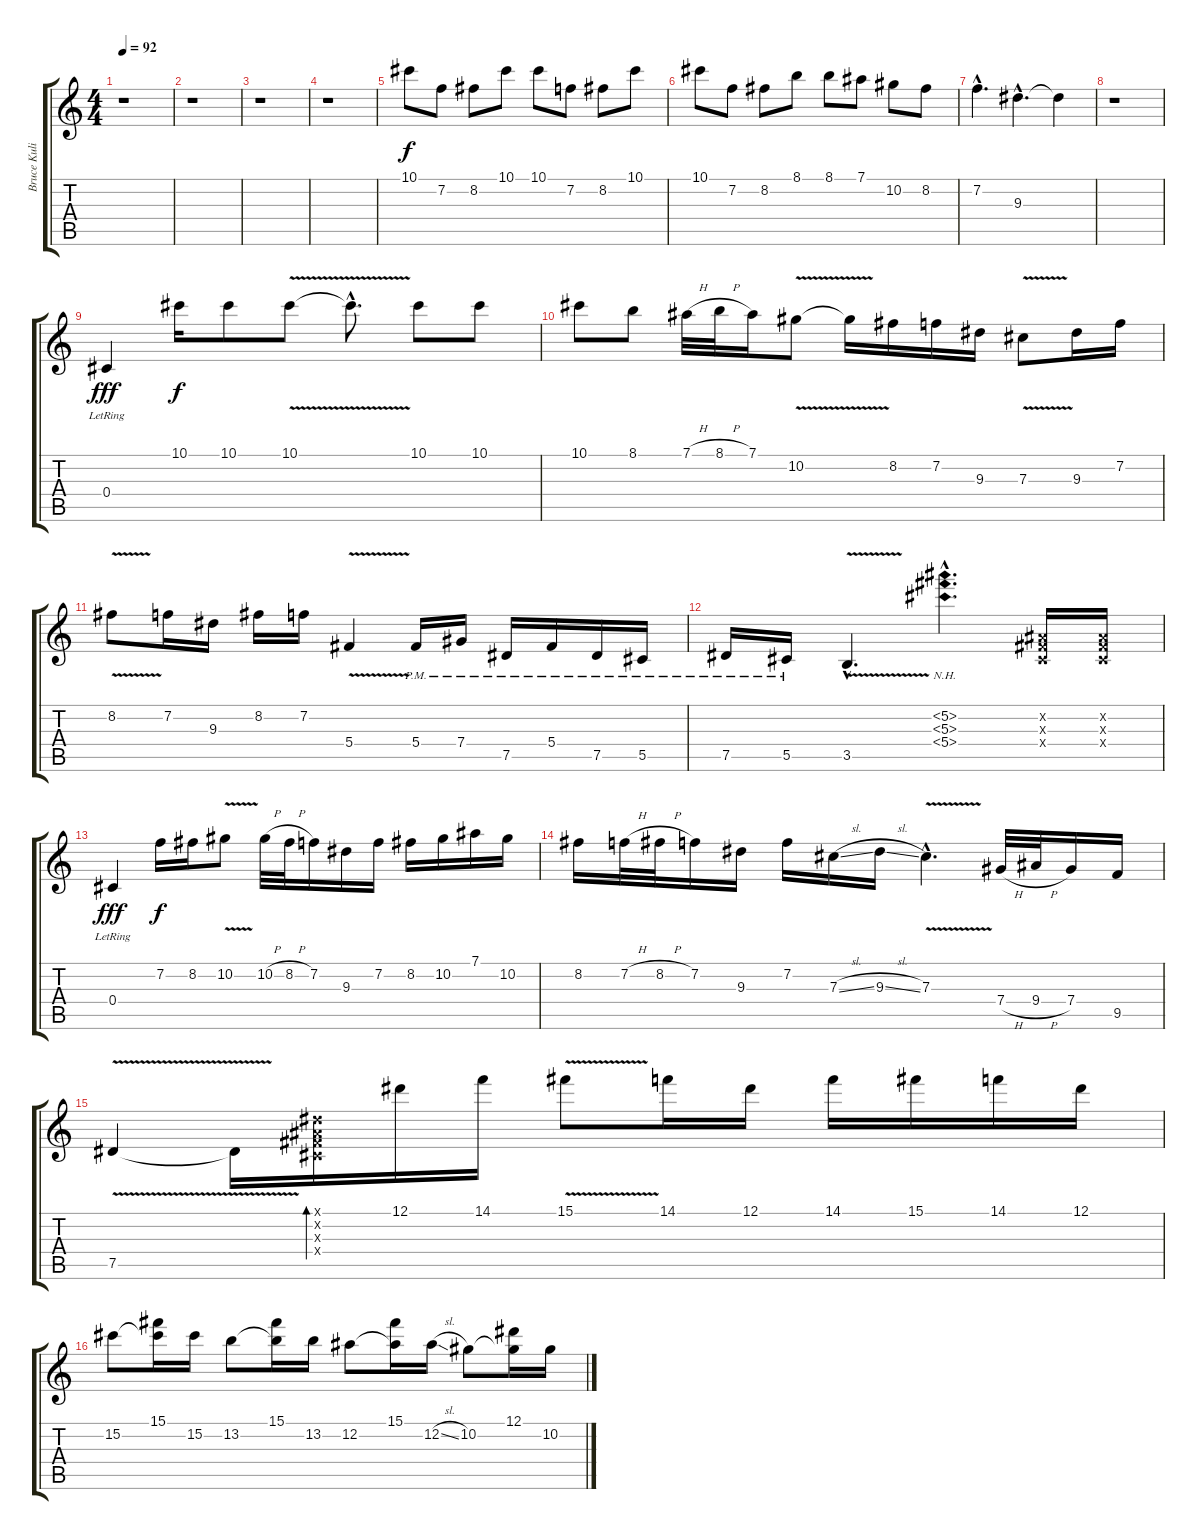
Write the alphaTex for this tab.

\track ("Bruce Kulick Solo" "Bruce Kuli") {instrument overdrivenguitar}
\staff {score tabs}
\tuning (Eb4 Bb3 Gb3 Db3 Ab2 Eb2) {hide}
\ts (4 4)
\tempo 92
\clef g2
\ks c
r.1{dy f} |
r.1 |
r.1 |
r.1 |
10.1.8 7.2.8 8.2.8 10.1.8 10.1.8 7.2.8 8.2.8 10.1.8 |
10.1.8 7.2.8 8.2.8 8.1.8 8.1.8 7.1.8 10.2.8 8.2.8 |
7.2{hac}.4{d} 9.3{hac}.4{d} 9.3{t}.4 |
r.1 |
0.4{lr}.4{dy fff instrument acousticguitarsteel} 10.1.16{dy f} 10.1.8 10.1{v}.8 10.1{hac t}.8{d} 10.1.8 10.1.8 |
10.1.8 8.1.8 7.1{h}.32 8.1{h}.32 7.1.16 10.2{v}.8 10.2{t}.16 8.2.16 7.2.16 9.3.16 7.3{v}.8 9.3.16 7.2.16 |
8.2{v}.8 7.2.16 9.3.16 8.2.16 7.2.16 5.4{v}.4 5.4{pm}.16 7.4{pm}.16 7.5{pm}.16 5.4{pm}.16 7.5{pm}.16 5.5{pm}.16 |
7.5{pm}.16 5.5{pm}.16 3.5{v hac}.4{d} (5.2{nh hac} 5.3{nh hac} 5.4{nh hac}).4{d} (0.2{x} 0.3{x} 0.4{x}).16 (0.2{x} 0.3{x} 0.4{x}).16 |
0.4{lr}.4{dy fff} 7.2.16{dy f} 8.2.16 10.2{v}.8 10.2{h}.32 8.2{h}.32 7.2.16 9.3.16 7.2.16 8.2.16 10.2.16 7.1.16 10.2.16 |
8.2.16 7.2{h}.32 8.2{h}.32 7.2.16 9.3.16 7.2.16 7.3{sl}.16 9.3{sl}.16 7.3{v hac}.4{d} 7.4{h}.32 9.4{h}.32 7.4.16 9.5.16 |
7.5{v}.4 7.5{t}.16 (0.1{x} 0.2{x} 0.3{x} 0.4{x}).16{bd 240} 12.1.16 14.1.16 15.1{v}.8 14.1.16 12.1.16 14.1.16 15.1.16 14.1.16 12.1.16 |
15.2.8 (15.1 15.2{t}).16 15.2.16 13.2.8 (15.1 13.2{t}).16 13.2.16 12.2.8 (15.1 12.2{t}).16 12.2{sl}.16 10.2.8 (12.1 10.2{t}).16 10.2{sl}.16
